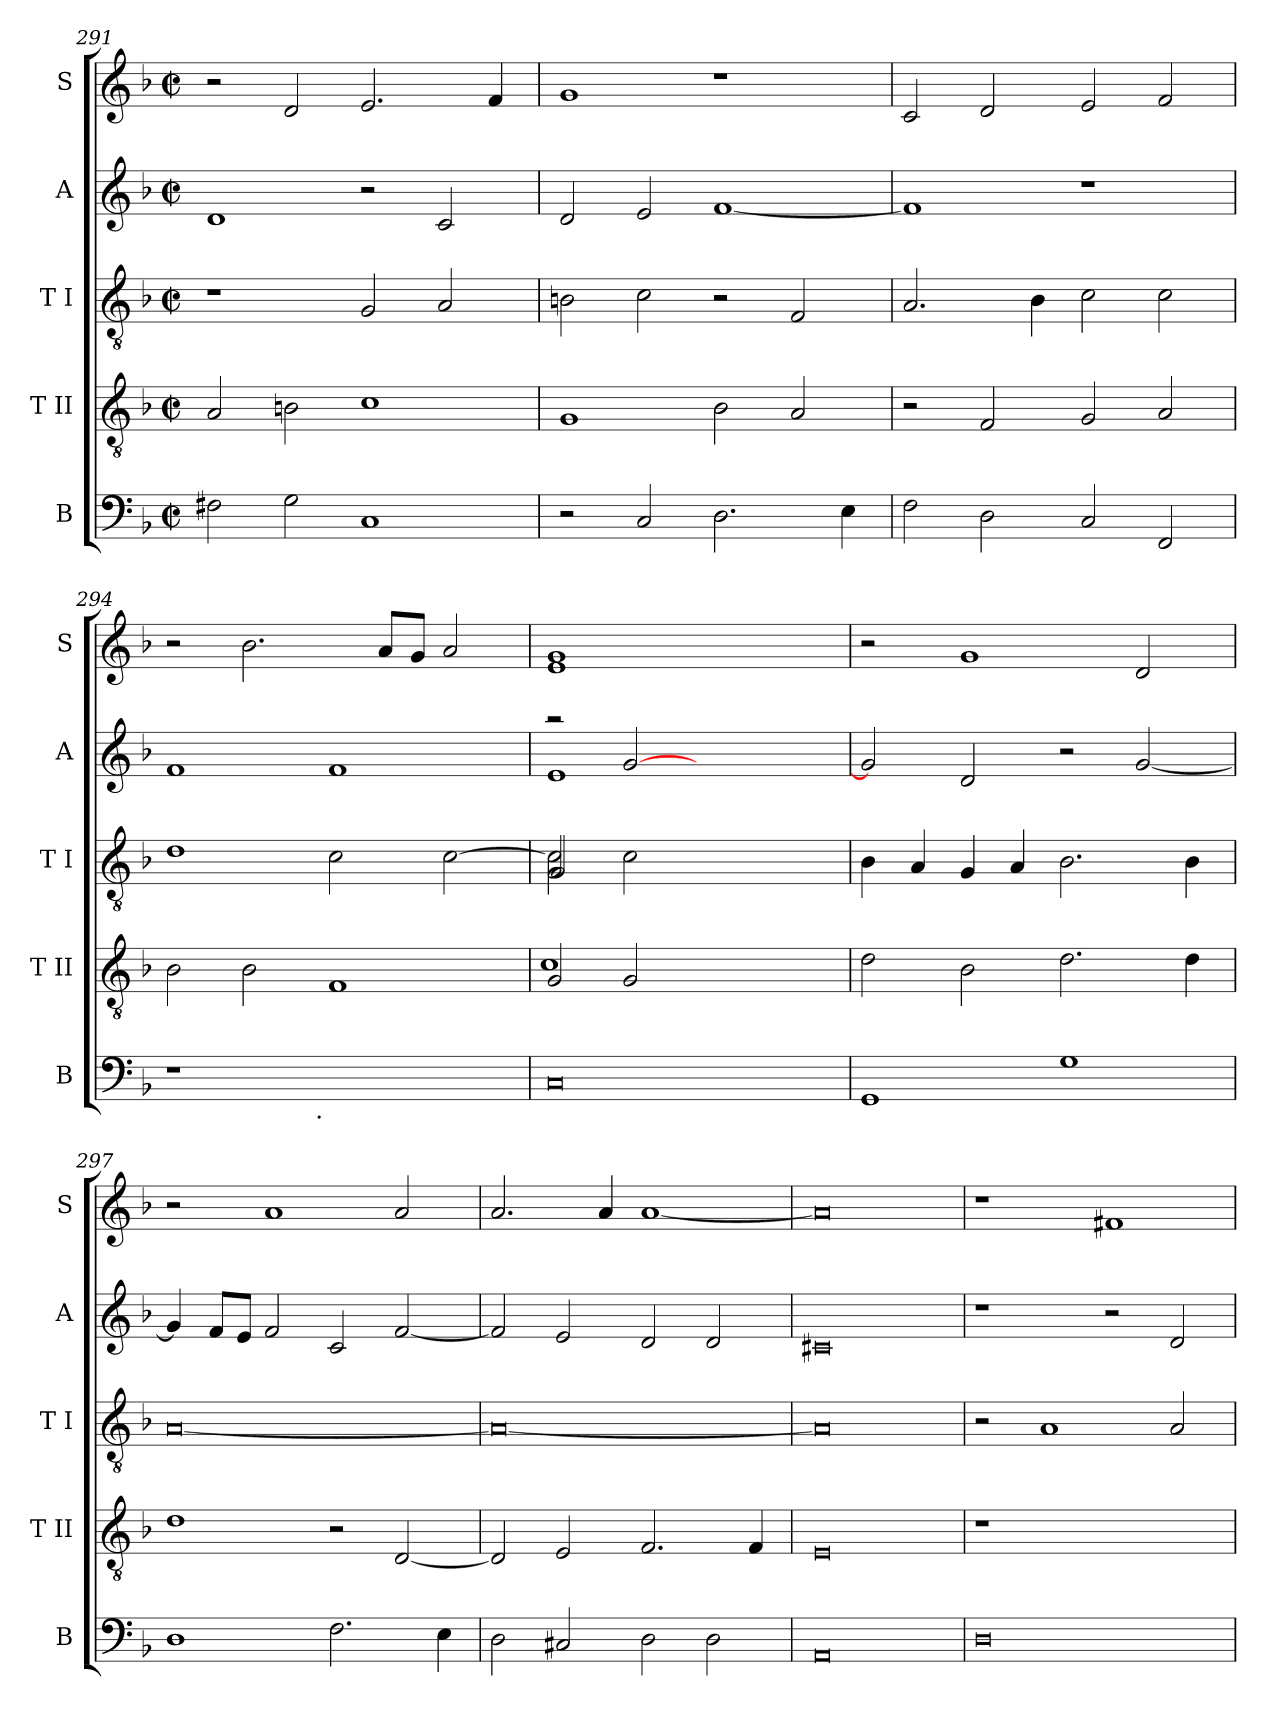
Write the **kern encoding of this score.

**kern	**kern	**kern	**kern	**kern
*part5	*part4	*part3	*part2	*part1
*staff5	*staff4	*staff3	*staff2	*staff1
*I"B	*I"T II	*I"T I	*I"A	*I"S
*I'B	*I'T II	*I'T I	*I'A	*I'S
*clefF4	*clefGv2	*clefGv2	*clefG2	*clefG2
*k[b-]	*k[b-]	*k[b-]	*k[b-]	*k[b-]
*F:	*F:	*F:	*F:	*F:
*M2/2	*M2/2	*M2/2	*M2/2	*M2/2
*met(c|)	*met(c|)	*met(c|)	*met(c|)	*met(c|)
=291	=291	=291	=291	=291
2F#X\	2A/	1r	1d	2r
2G\	2Bn\	.	.	2d/
1C	1c	2G/	2r	2.e/
.	.	2A/	2c/	.
.	.	.	.	4f/
=292	=292	=292	=292	=292
2r	1G	2Bn\	2d/	1g
2C/	.	2c\	2e/	.
2.D\	2B-\	2r	[<1f	1r
.	2A/	2F/	.	.
4E\	.	.	.	.
!!LO:LB:g=z
=293	=293	=293	=293	=293
2F\	2r	2.A/	1f]	2c/
2D\	2F/	.	.	2d/
.	.	4B-\	.	.
2C/	2G/	2c\	1r	2e/
2FF/	2A/	2c\	.	2f/
=294	=294	=294	=294	=294
*^	*	*	*	*
1r	2ryy	2B-\	1d	1f	2r
.	4...ryy	2B-\	.	.	2.b-\
!	!LO:TX:b:t=.	!	!	!	!
.	1ryy	.	.	.	.
1ryy	.	1F	2c\	1f	.
.	.	.	.	.	8a/L
.	.	.	.	.	8g/J
.	.	.	[>2c\	.	2a/
.	32ryy	.	.	.	.
*v	*v	*	*	*	*
=295	=295	=295	=295	=295
*	*^	*^	*^	*
*	*	*	*	*^	*	*	*
0C	2G/	1c	2c\]	2G/	2G/	2raa	1e	1e 1g
.	2G/	.	1ryy	1ryy	2c\	[<2g/	.	.
.	1ryy	1ryy	.	.	1ryy	1ryy	1ryy	1ryy
.	.	.	2ryy	2ryy	.	.	.	.
*	*v	*v	*	*	*	*v	*v	*
*	*	*v	*v	*v	*	*
=296	=296	=296	=296	=296
1GG	2d\	4B-\	2g/]	2r
.	.	4A/	.	.
.	2B-\	4G/	2d/	1g
.	.	4A/	.	.
1G	2.d\	2.B-\	2r	.
.	.	.	[<2g/	2d/
.	4d\	4B-\	.	.
=297	=297	=297	=297	=297
1D	1d	[<0A	4g/]	2r
.	.	.	8f/L	.
.	.	.	8e/J	.
.	.	.	2f/	1a
2.F\	2r	.	2c/	.
.	[<2D/	.	[<2f/	2a/
4E\	.	.	.	.
=298	=298	=298	=298	=298
2D\	2D/]	0A_	2f/]	2.a/
2C#X/	2E/	.	2e/	.
.	.	.	.	4a/
2D\	2.F/	.	2d/	[<1a
2D\	.	.	2d/	.
.	4F/	.	.	.
=299	=299	=299	=299	=299
0AA	0E	0A]	0c#X	0a]
!!LO:PB:g=z
=300!	=300!	=300!	=300!	=300!
0D	1r	2r	1r	1r
.	.	1A	.	.
.	1ryy	.	2r	1f#X
.	.	2A/	2d/	.
=	=	=	=	=
*-	*-	*-	*-	*-
